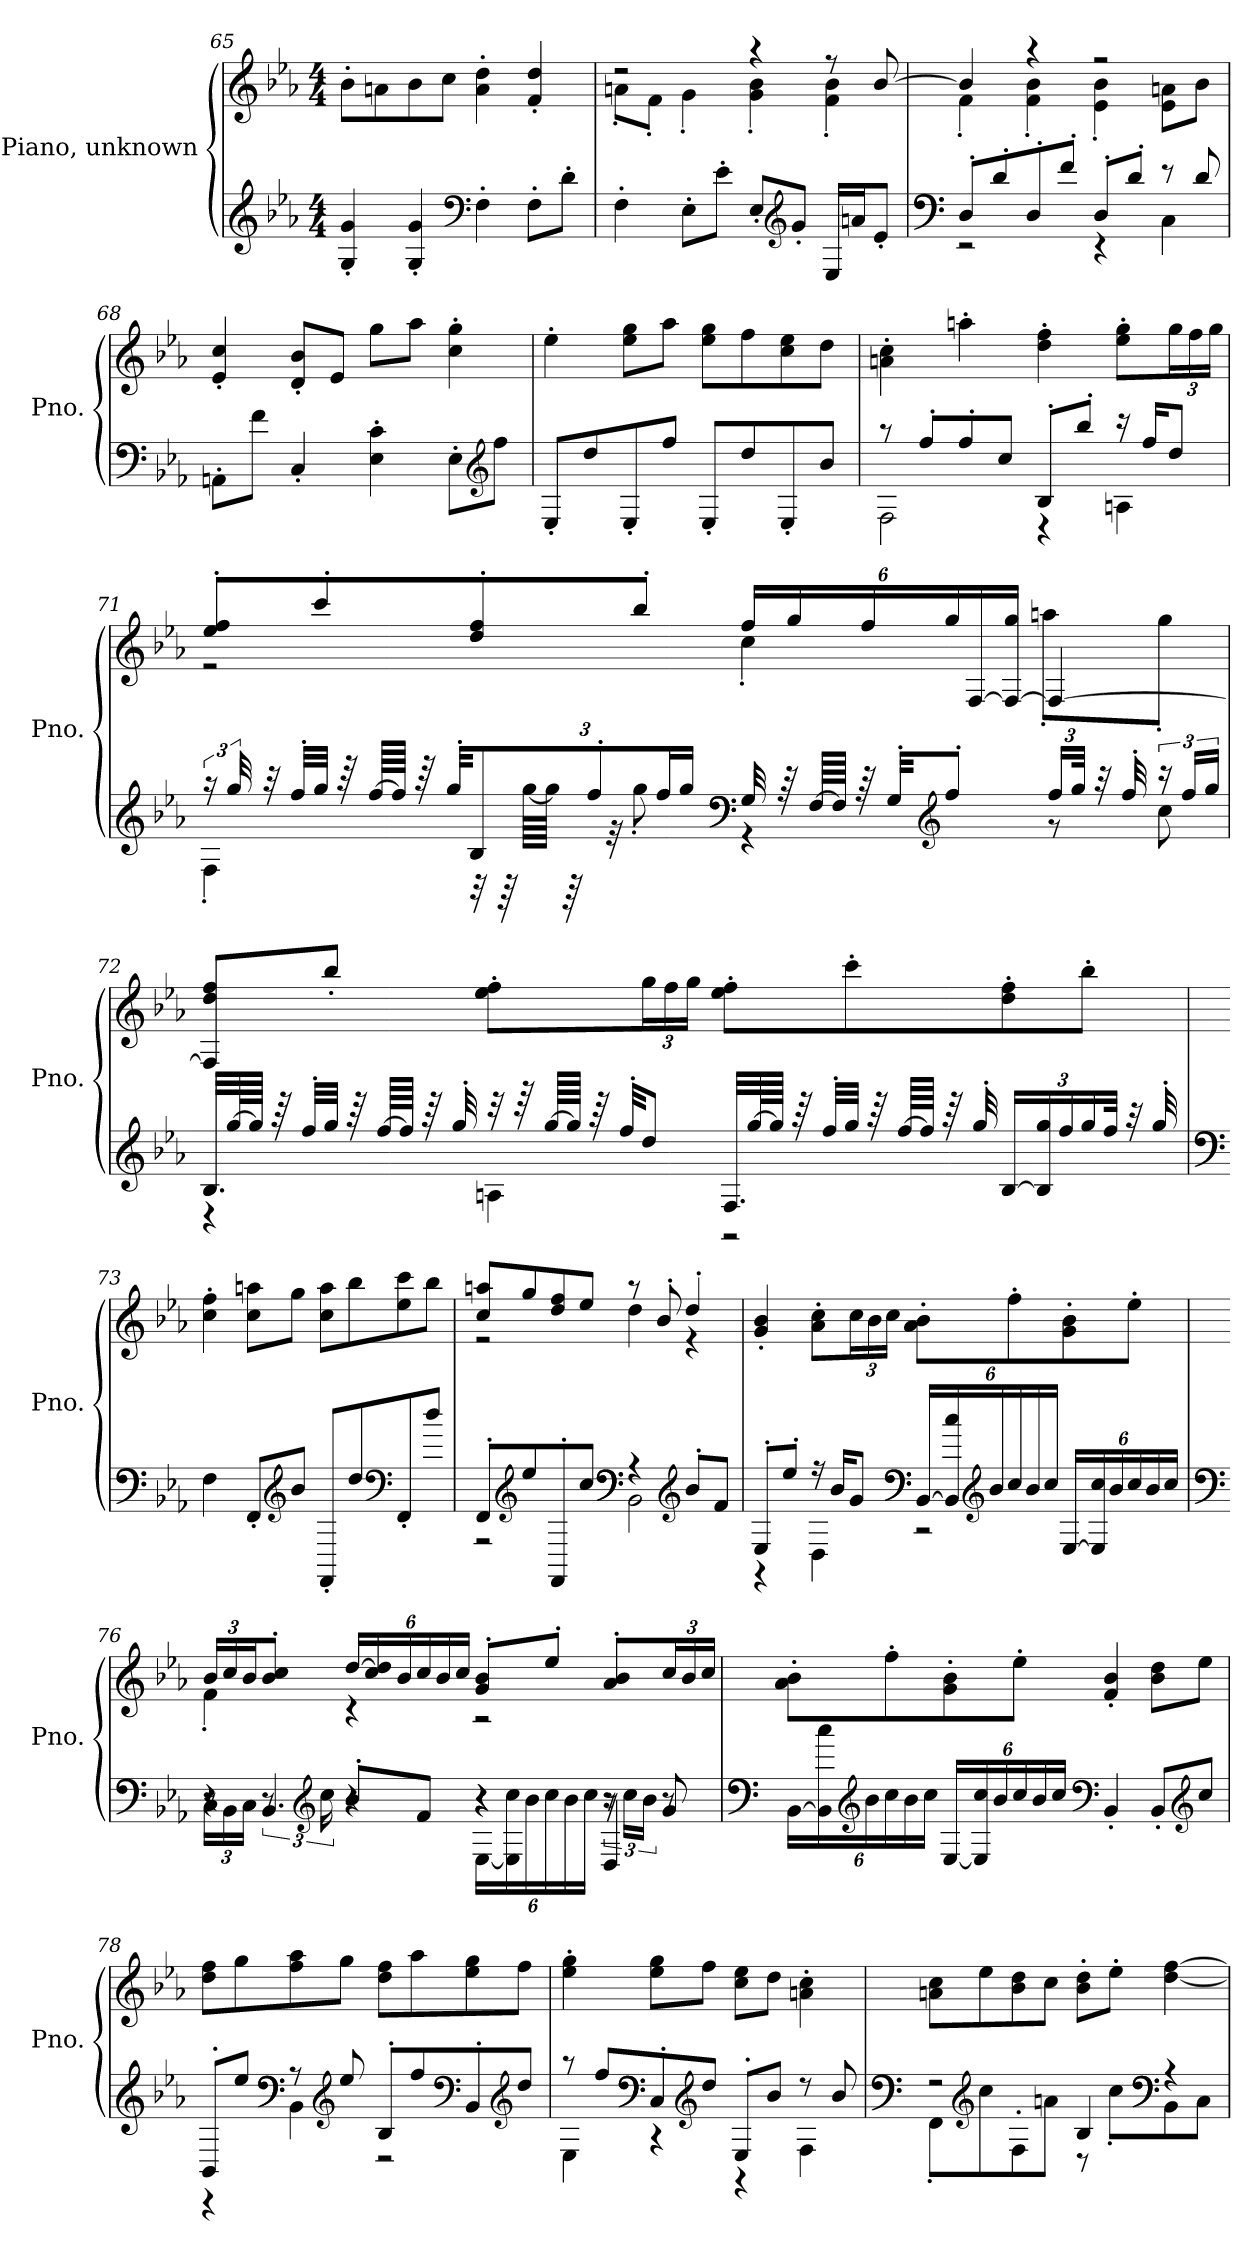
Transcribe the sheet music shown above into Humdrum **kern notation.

**kern	**kern
*part1	*part1
*staff2	*staff1
*I"Piano, unknown	*
*I'Pno.	*
!!LO:LB:g=z
*clefG2	*clefG2
*k[b-e-a-]	*k[b-e-a-]
*M4/4	*M4/4
=65	=65
4G/' 4g/'	8b-'\L
.	8an\
4G/' 4g/'	8b-\
.	8cc\J
*clefF4	*
4F'\	4a\' 4dd\'
8F'\L	4f/' 4dd/'
8d'\J	.
=66	=66
*	*^
4F'\	2r	8an'\L
.	.	8f'\J
8E-'\L	.	4g'\
8e-'\J	.	.
8E-'/L	4r	4g\' 4b-\'
*clefG2	*	*
8g'/J	.	.
16E-/LL	8r	4f\' 4b-\'
16an/J	.	.
8e-'/J	[8b-/	.
=67	=67	=67
*clefF4	*	*
*^	*	*
8D'/L	2r	4b-/]	4f'\
8d'/	.	.	.
8D'/	.	4r	4f\' 4b-\'
8f'/J	.	.	.
8D'/L	4r	2r	4e-\' 4b-\'
8d'/J	.	.	.
8r	4C\	.	8e-\ 8an\L
8d/	.	.	8b-\J
*v	*v	*	*
*	*v	*v
=68	=68
8AAn'\L	4e-/' 4cc/'
8f\J	.
4C'/	8d/' 8b-/'L
.	8e-/J
4E-\' 4c\'	8gg\L
.	8aa-\J
8E-'\L	4cc\' 4gg\'
*clefG2	*
8ff\J	.
!!LO:PB:g=z
=69	=69
8E-'/L	4ee-'\
8dd/	.
8E-'/	8ee-\ 8gg\L
8ff/J	8aa-\J
8E-'/L	8ee-\ 8gg\L
8dd/	8ff\
8E-'/	8cc\ 8ee-\
8b-/J	8dd\J
=70	=70
*^	*
8r	2F\	4an\' 4cc\'
8ff'/L	.	.
8ff'/	.	4aan'\
8cc/J	.	.
8B-'/L	4r	4dd\' 4ff\'
8bb-'/J	.	.
16r	4An\	8ee-\' 8gg\'L
16ff/KL	.	.
*	*	*Xbrackettup
8dd/J	.	24gg\L
.	.	24ff\
.	.	24gg\JJ
!!LO:LB:g=z
=71	=71	=71
*	*	*^
24r	4F'\	8ee-/' 8ff/'L	2r
48gg/	.	.	.
32r	.	.	.
32ff'/LLL	.	.	.
32gg/JJJ	.	8ccc'/	.
64r	.	.	.
[64ff/LLLL	.	.	.
64ff/JJJJ]	.	.	.
64r	.	.	.
32gg'/KKL	.	.	.
*Xbrackettup	*	*	*
12B-/	32r	8dd/' 8ff/'	.
.	64r	.	.
.	[64gg\LLLL	.	.
.	64gg\JJJJ]	.	.
.	64r	.	.
12ff'/	.	.	.
.	32r	.	.
.	8gg'\	8bb-'/J	.
24ff/L	.	.	.
24gg/JJ	.	.	.
*clefF4	*	*	*
32G/	4r	24ff/LL	4cc'\
64r	.	.	.
.	.	24gg/	.
[64F/LLLL	.	.	.
64F/JJJJ]	.	.	.
64r	.	.	.
.	.	24ff/	.
32G'/KKL	.	.	.
*clefG2	*	*	*
8ff'/J	.	24gg/	.
.	.	[24F/	.
.	.	24F/_ 24gg/JJ	.
24ff/LL	8r	4F/_	8aan'\L
48gg/JJk	.	.	.
32r	.	.	.
32ff'/	.	.	.
*brackettup	*	*	*
24r	8cc\	.	8gg'\J
24ff/LL	.	.	.
24gg/JJ	.	.	.
*	*	*v	*v
!!LO:LB:g=z
=72	=72	=72
32.B-/LLL	4r	8F/] 8dd/ 8ff/L
[64gg/L	.	.
64gg/JJJJ]	.	.
64r	.	.
32ff'/LLL	.	.
32gg/JJJ	.	8bb-'/J
64r	.	.
[64ff/LLLL	.	.
64ff/JJJJ]	.	.
64r	.	.
32gg'/	.	.
32r	4An\	8ee-\' 8ff\'L
64r	.	.
[64gg/LLLL	.	.
64gg/JJJJ]	.	.
64r	.	.
32ff'/KKL	.	.
8dd/J	.	24gg\L
.	.	24ff\
.	.	24gg\JJ
32.F/LLL	2r	8ee-\' 8ff\'L
[64gg/L	.	.
64gg/JJJJ]	.	.
64r	.	.
32ff'/LLL	.	.
32gg/JJJ	.	8ccc'\
64r	.	.
[64ff/LLLL	.	.
64ff/JJJJ]	.	.
64r	.	.
32gg'/	.	.
*Xbrackettup	*	*
[24B-/LL	.	8dd\' 8ff\'
24B-/] 24gg/	.	.
24ff/	.	.
24gg/	.	8bb-'\J
48ff/JJk	.	.
32r	.	.
32gg'/	.	.
*v	*v	*
!!LO:LB:g=z
=73	=73
*clefF4	*
4F\	4cc\' 4ff\'
8FF'/L	8cc\ 8aan\L
*clefG2	*
8b-/J	8gg\J
8FF'/L	8cc\ 8aa\L
8dd/	8bb-\
*clefF4	*
8FF'/	8ee-\ 8ccc\
8dd/J	8bb-\J
=74	=74
*^	*^
8FF'/L	2r	8cc/ 8aan/L	2r
*clefG2	*	*	*
8ee-/	.	8gg/	.
8FF'/	.	8dd/ 8ff/	.
8cc/J	.	8ee-/J	.
*clefF4	*	*	*
4r	2BB-\	8r	4dd\
.	.	8b-'/	.
*clefG2	*	*	*
8b-'/L	.	4dd'/	4r
8f/J	.	.	.
*	*	*v	*v
!!LO:LB:g=z
=75	=75	=75
8E-'/L	4r	4g/' 4b-/'
8ee-'/J	.	.
16r	4D\	8a-\' 8cc\'L
16b-/KL	.	.
8g/J	.	24cc\L
.	.	24b-\
.	.	24cc\JJ
*clefF4	*	*
[24BB-/LL	2r	8a-\' 8b-\'L
24BB-/] 24cc/	.	.
*clefG2	*	*
24b-/	.	.
24cc/	.	8ff'\
24b-/	.	.
24cc/JJ	.	.
[24E-/LL	.	8g\' 8b-\'
24E-/] 24cc/	.	.
24b-/	.	.
24cc/	.	8ee-'\J
24b-/	.	.
24cc/JJ	.	.
*v	*v	*
!!LO:LB:g=z
=76	=76
*clefF4	*
*^	*^
*	*^	*	*
4r	24C\LL	8r	24b-/LL	4f'\
.	24BB-\	.	24cc/	.
.	24C\JJ	.	24b-/J	.
*	*brackettup	*	*	*
.	12r	4.BB-/	8b-/' 8cc/'J	.
*clefG2	*	*	*	*
.	24cc\	.	.	.
8b-'/L	4r	.	[24dd/LL	4r
.	.	.	24cc/ 24dd/]	.
.	.	.	24b-/	.
8f/J	.	.	24cc/	.
.	.	.	24b-/	.
.	.	.	24cc/JJ	.
*	*Xbrackettup	*	*	*
4r	[24E-\LL	4r	8g/' 8b-/'L	2r
.	24E-\] 24cc\	.	.	.
.	24b-\	.	.	.
.	24cc\	.	8ee-'/J	.
.	24b-\	.	.	.
.	24cc\JJ	.	.	.
*	*brackettup	*	*	*
8r	24r	4D/	8a-/' 8b-/'L	.
.	24cc\LL	.	.	.
.	24b-\JJ	.	.	.
8g/	8r	.	24cc/L	.
.	.	.	24b-/	.
.	.	.	24cc/JJ	.
*v	*v	*v	*	*
*	*v	*v
!!LO:PB:g=z
=77	=77
*clefF4	*
*Xbrackettup	*
[24BB-\LL	8a-\' 8b-\'L
24BB-\] 24cc\	.
*clefG2	*
24b-\	.
24cc\	8ff'\
24b-\	.
24cc\JJ	.
[24E-/LL	8g\' 8b-\'
24E-/] 24cc/	.
24b-/	.
24cc/	8ee-'\J
24b-/	.
24cc/JJ	.
*clefF4	*
4BB-'/	4f/' 4b-/'
8BB-'/L	8b-\ 8dd\L
*clefG2	*
8cc/J	8ee-\J
=78	=78
*^	*
8BB-'/L	4r	8dd\ 8ff\L
8ee-/J	.	8gg\
*clefF4	*	*
8r	4BB-\	8ff\ 8aa-\
*clefG2	*	*
8ee-/	.	8gg\J
8B-'/L	2r	8dd\ 8ff\L
8ff/	.	8aa-\
*clefF4	*	*
8BB-'/	.	8ee-\ 8gg\
*clefG2	*	*
8dd/J	.	8ff\J
!!LO:LB:g=z
=79	=79	=79
8r	4E-\	4ee-\' 4gg\'
8ff/L	.	.
*clefF4	*	*
8C'/	4r	8ee-\ 8gg\L
*clefG2	*	*
8dd/J	.	8ff\J
8E-'/L	4r	8cc\ 8ee-\L
8b-/J	.	8dd\J
8r	4F\	4an\' 4cc\'
8b-/	.	.
=80	=80	=80
*clefF4	*	*
2r	8FF'\L	8an\ 8cc\L
*clefG2	*	*
.	8cc\	8ee-\
.	8F'\	8b-\ 8dd\
.	8an\J	8cc\J
4B-/	8r	8b-\' 8dd\'L
.	8cc'\L	8ee-'\J
*clefF4	*	*
4r	8BB-\	[4dd\ [4ff\
.	8C\J	.
*v	*v	*
=	=
*-	*-
